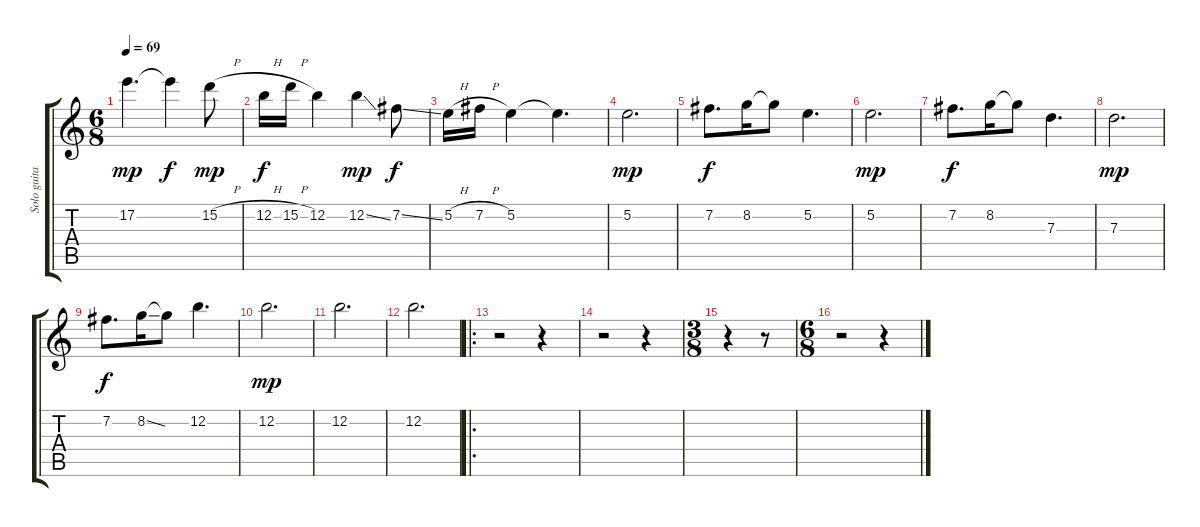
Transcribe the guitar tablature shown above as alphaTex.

\track ("Solo guitar" "Solo guita") {instrument electricguitarclean}
\staff {score tabs}
\tuning (E4 B3 G3 D3 A2 E2) {hide}
\ts (6 8)
\tempo 69
\clef g2
\ks c
17.2.4{d dy mp} 17.2{t}.4{dy f} 15.2{h}.8{dy mp} |
12.2{h}.16{dy f} 15.2{h}.16 12.2.4 12.2{ss}.4{dy mp} 7.2{ss}.8{dy f} |
5.2{h}.16 7.2{h}.16 5.2.4 5.2{t}.4{d} |
5.2.2{d dy mp volume 13} |
7.2.8{d dy f} 8.2.16 8.2{t}.8 5.2.4{d} |
5.2.2{d dy mp} |
7.2.8{d dy f} 8.2.16 8.2{t}.8 7.3.4{d} |
7.3.2{d dy mp} |
7.2.8{d dy f} 8.2{ss}.16 8.2{t}.8 12.2.4{d} |
12.2.2{d dy mp} |
12.2.2{d} |
12.2.2{d} |
\ro
r.2 r.4 |
r.2 r.4 |
\ts (3 8)
r.4 r.8 |
\ts (6 8)
r.2 r.4
